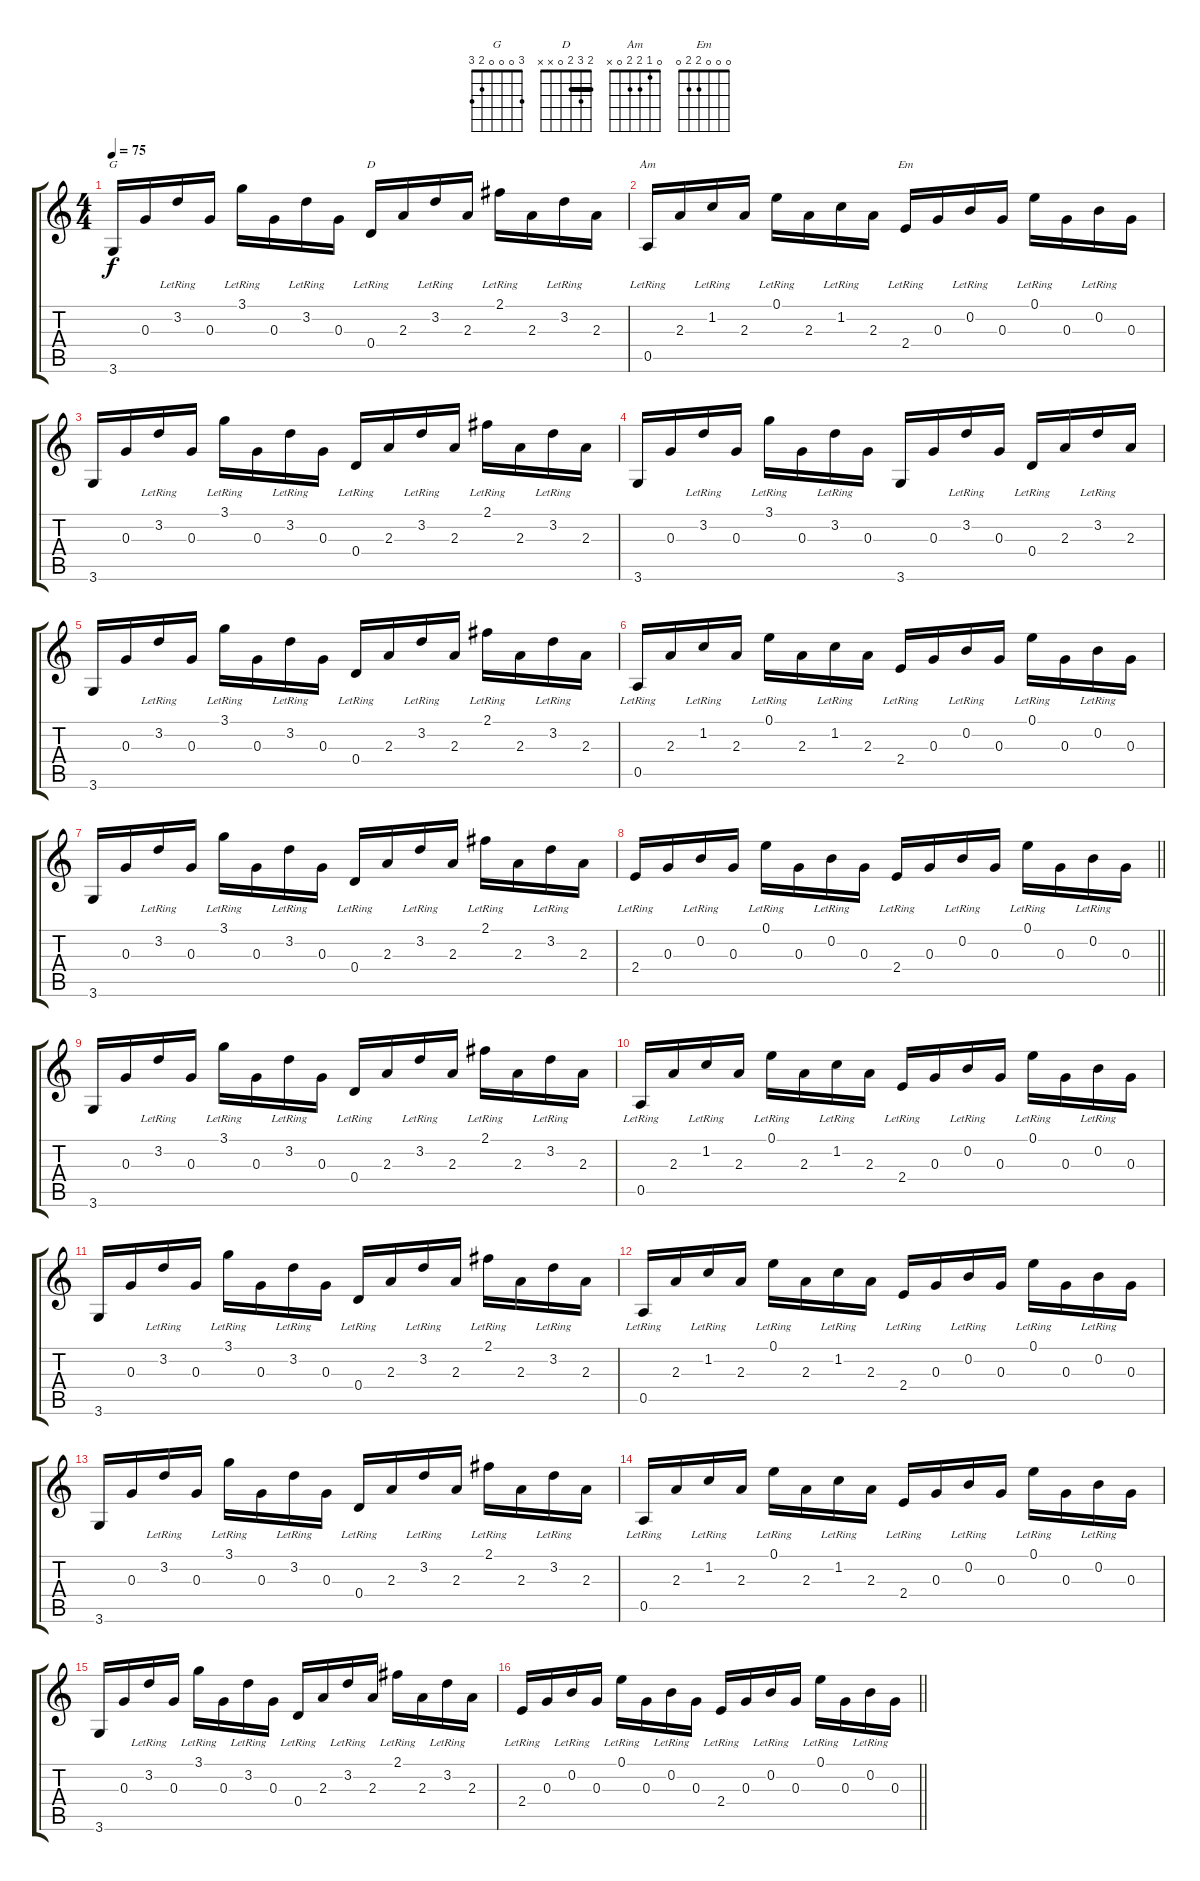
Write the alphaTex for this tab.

\track "" {instrument acousticguitarsteel}
\staff {score tabs}
\tuning (E4 B3 G3 D3 A2 E2) {hide}
\chord ("G" 3 0 0 0 2 3)
\chord ("D" 2 3 2 0 x x) {barre 2}
\chord ("Am" 0 1 2 2 0 x)
\chord ("Em" 0 0 0 2 2 0)
\ts (4 4)
\section ("" "")
\tempo 75
\clef g2
\ks c
3.6.16{ch "G" dy f} 0.3.16 3.2{lr}.16 0.3.16 3.1{lr}.16 0.3.16 3.2{lr}.16 0.3.16 0.4{lr}.16{ch "D"} 2.3.16 3.2{lr}.16 2.3.16 2.1{lr}.16 2.3.16 3.2{lr}.16 2.3.16 |
0.5{lr}.16{ch "Am"} 2.3.16 1.2{lr}.16 2.3.16 0.1{lr}.16 2.3.16 1.2{lr}.16 2.3.16 2.4{lr}.16{ch "Em"} 0.3.16 0.2{lr}.16 0.3.16 0.1{lr}.16 0.3.16 0.2{lr}.16 0.3.16 |
3.6.16 0.3.16 3.2{lr}.16 0.3.16 3.1{lr}.16 0.3.16 3.2{lr}.16 0.3.16 0.4{lr}.16 2.3.16 3.2{lr}.16 2.3.16 2.1{lr}.16 2.3.16 3.2{lr}.16 2.3.16 |
3.6.16 0.3.16 3.2{lr}.16 0.3.16 3.1{lr}.16 0.3.16 3.2{lr}.16 0.3.16 3.6.16 0.3.16 3.2{lr}.16 0.3.16 0.4{lr}.16 2.3.16 3.2{lr}.16 2.3.16 |
3.6.16 0.3.16 3.2{lr}.16 0.3.16 3.1{lr}.16 0.3.16 3.2{lr}.16 0.3.16 0.4{lr}.16 2.3.16 3.2{lr}.16 2.3.16 2.1{lr}.16 2.3.16 3.2{lr}.16 2.3.16 |
0.5{lr}.16 2.3.16 1.2{lr}.16 2.3.16 0.1{lr}.16 2.3.16 1.2{lr}.16 2.3.16 2.4{lr}.16 0.3.16 0.2{lr}.16 0.3.16 0.1{lr}.16 0.3.16 0.2{lr}.16 0.3.16 |
3.6.16 0.3.16 3.2{lr}.16 0.3.16 3.1{lr}.16 0.3.16 3.2{lr}.16 0.3.16 0.4{lr}.16 2.3.16 3.2{lr}.16 2.3.16 2.1{lr}.16 2.3.16 3.2{lr}.16 2.3.16 |
\barLineRight lightlight
2.4{lr}.16 0.3.16 0.2{lr}.16 0.3.16 0.1{lr}.16 0.3.16 0.2{lr}.16 0.3.16 2.4{lr}.16 0.3.16 0.2{lr}.16 0.3.16 0.1{lr}.16 0.3.16 0.2{lr}.16 0.3.16 |
\section ("" "")
3.6.16 0.3.16 3.2{lr}.16 0.3.16 3.1{lr}.16 0.3.16 3.2{lr}.16 0.3.16 0.4{lr}.16 2.3.16 3.2{lr}.16 2.3.16 2.1{lr}.16 2.3.16 3.2{lr}.16 2.3.16 |
0.5{lr}.16 2.3.16 1.2{lr}.16 2.3.16 0.1{lr}.16 2.3.16 1.2{lr}.16 2.3.16 2.4{lr}.16 0.3.16 0.2{lr}.16 0.3.16 0.1{lr}.16 0.3.16 0.2{lr}.16 0.3.16 |
3.6.16 0.3.16 3.2{lr}.16 0.3.16 3.1{lr}.16 0.3.16 3.2{lr}.16 0.3.16 0.4{lr}.16 2.3.16 3.2{lr}.16 2.3.16 2.1{lr}.16 2.3.16 3.2{lr}.16 2.3.16 |
0.5{lr}.16 2.3.16 1.2{lr}.16 2.3.16 0.1{lr}.16 2.3.16 1.2{lr}.16 2.3.16 2.4{lr}.16 0.3.16 0.2{lr}.16 0.3.16 0.1{lr}.16 0.3.16 0.2{lr}.16 0.3.16 |
3.6.16 0.3.16 3.2{lr}.16 0.3.16 3.1{lr}.16 0.3.16 3.2{lr}.16 0.3.16 0.4{lr}.16 2.3.16 3.2{lr}.16 2.3.16 2.1{lr}.16 2.3.16 3.2{lr}.16 2.3.16 |
0.5{lr}.16 2.3.16 1.2{lr}.16 2.3.16 0.1{lr}.16 2.3.16 1.2{lr}.16 2.3.16 2.4{lr}.16 0.3.16 0.2{lr}.16 0.3.16 0.1{lr}.16 0.3.16 0.2{lr}.16 0.3.16 |
3.6.16 0.3.16 3.2{lr}.16 0.3.16 3.1{lr}.16 0.3.16 3.2{lr}.16 0.3.16 0.4{lr}.16 2.3.16 3.2{lr}.16 2.3.16 2.1{lr}.16 2.3.16 3.2{lr}.16 2.3.16 |
\barLineRight lightlight
2.4{lr}.16 0.3.16 0.2{lr}.16 0.3.16 0.1{lr}.16 0.3.16 0.2{lr}.16 0.3.16 2.4{lr}.16 0.3.16 0.2{lr}.16 0.3.16 0.1{lr}.16 0.3.16 0.2{lr}.16 0.3.16
